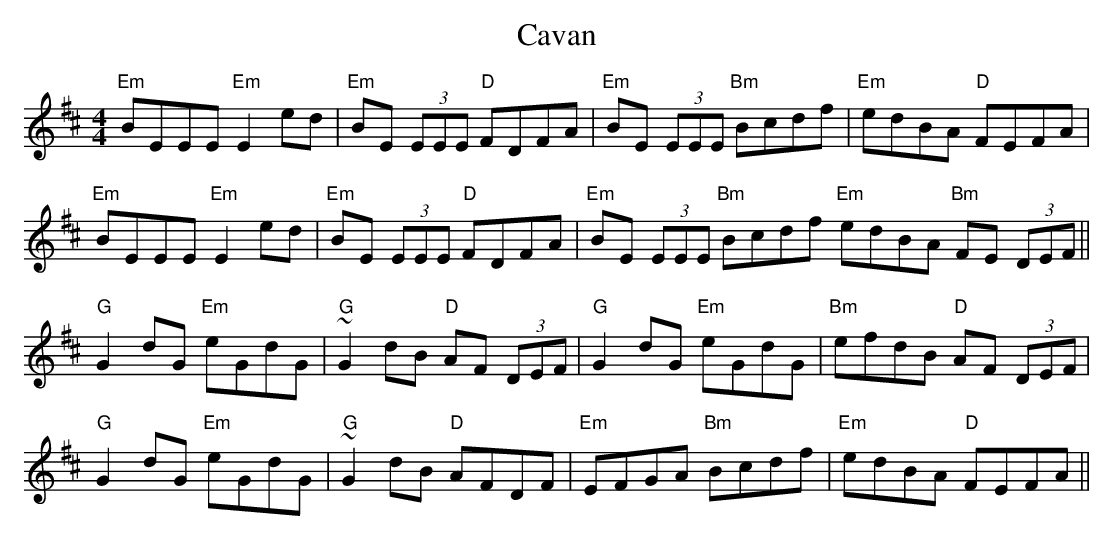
X:1
T:Cavan
M:4/4
L:1/8
K:Edor
"Em"BEEE "Em"E2ed| "Em"BE (3EEE "D"FDFA | "Em"BE (3EEE "Bm"Bcdf | "Em"edBA "D"FEFA|
"Em"BEEE "Em"E2ed| "Em"BE (3EEE "D"FDFA | "Em"BE (3EEE "Bm"Bcdf "Em"edBA "Bm"FE (3DEF||
"G"G2 dG "Em"eGdG | "G"~G2 dB "D"AF (3DEF | "G"G2 dG "Em"eGdG |"Bm"efdB "D"AF (3DEF |
"G"G2 dG "Em"eGdG | "G"~G2 dB "D"AFDF |"Em"EFGA "Bm"Bcdf | "Em"edBA "D"FEFA ||
